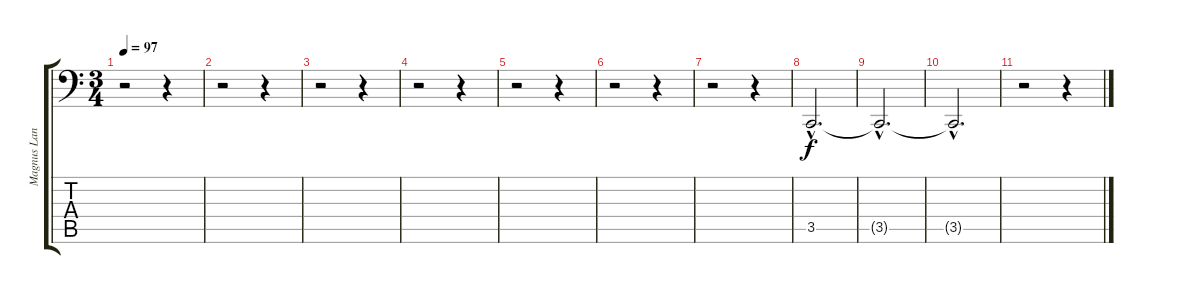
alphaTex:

\track ("Magnus Lanning" "Magnus Lan") {instrument cello}
\staff {score tabs}
\tuning (E3 B2 G2 D2 A1 E1) {hide}
\ts (3 4)
\tempo 97
\clef f4
\ks c
r.2{dy f} r.4 |
r.2 r.4 |
r.2 r.4 |
r.2 r.4 |
r.2 r.4 |
r.2 r.4 |
r.2 r.4 |
3.5{hac}.2{d} |
3.5{hac t}.2{d} |
3.5{hac t}.2{d} |
r.2 r.4
